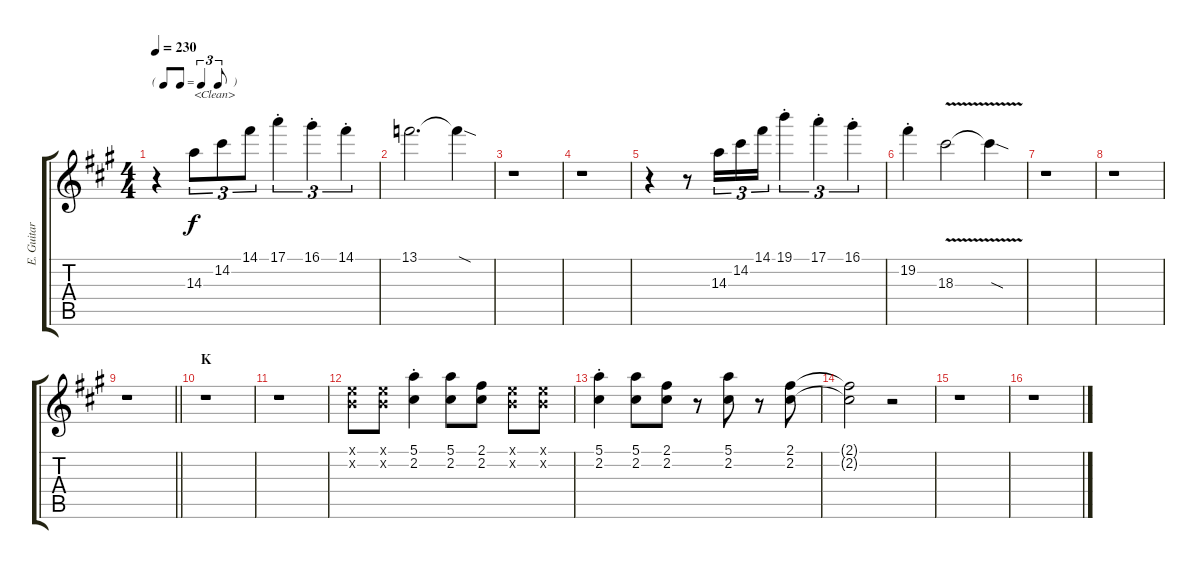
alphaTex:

\track ("E. Guitar I" "E. Guitar ") {instrument electricguitarjazz}
\staff {score tabs}
\tuning (E4 B3 G3 D3 A2 E2) {hide}
\ts (4 4)
\tf triplet8th
\tempo 230
\clef g2
\ks a
r.4{dy f} 14.3.8{tu (3 2) txt "<Clean>" instrument electricguitarjazz} 14.2.8{tu (3 2)} 14.1.8{tu (3 2)} 17.1{st}.4{tu (3 2)} 16.1{st}.4{tu (3 2)} 14.1{st}.4{tu (3 2)} |
13.1.2{d} 13.1{sod t}.4 |
r.1 |
r.1 |
r.4 r.8 14.3.16{tu (3 2)} 14.2.16{tu (3 2)} 14.1.16{tu (3 2)} 19.1{st}.4{tu (3 2)} 17.1{st}.4{tu (3 2)} 16.1{st}.4{tu (3 2)} |
19.2{st}.4 18.3{v}.2 18.3{sod t}.4 |
r.1 |
r.1 |
\barLineRight lightlight
r.1 |
\section ("" "K")
r.1 |
r.1 |
(0.1{x} 0.2{x}).8 (0.1{x} 0.2{x}).8 (5.1{st} 2.2{st}).4 (5.1 2.2).8 (2.1 2.2).8 (0.1{x} 0.2{x}).8 (0.1{x} 0.2{x}).8 |
(5.1{st} 2.2{st}).4 (5.1 2.2).8 (2.1 2.2).8 r.8 (5.1 2.2).8 r.8 (2.1 2.2).8 |
(2.1{t} 2.2{t}).2 r.2 |
r.1 |
r.1
